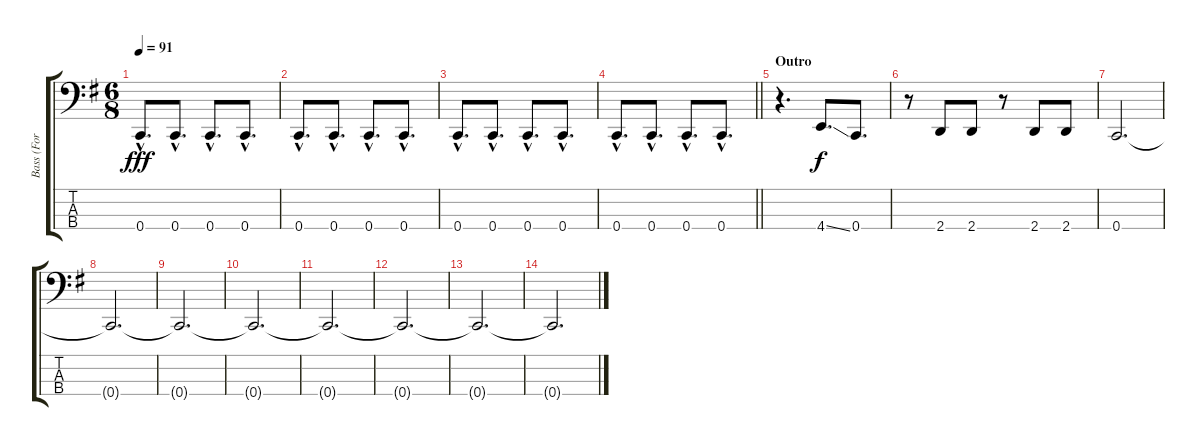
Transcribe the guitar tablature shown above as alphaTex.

\track ("Bass (For Volume)" "Bass (For ") {instrument electricbassfinger}
\staff {score tabs}
\tuning (F2 C2 G1 C1) {hide}
\ts (6 8)
\tempo 91
\clef f4
\ks eminor
0.4{hac}.8{d dy fff} 0.4{hac}.8{d} 0.4{hac}.8{d} 0.4{hac}.8{d} |
0.4{hac}.8{d} 0.4{hac}.8{d} 0.4{hac}.8{d} 0.4{hac}.8{d} |
0.4{hac}.8{d} 0.4{hac}.8{d} 0.4{hac}.8{d} 0.4{hac}.8{d} |
\barLineRight lightlight
0.4{hac}.8{d} 0.4{hac}.8{d} 0.4{hac}.8{d} 0.4{hac}.8{d} |
\section ("" "Outro")
r.4{d} 4.4{ss}.8{d dy f} 0.4.8{d} |
r.8 2.4.8 2.4.8 r.8 2.4.8 2.4.8 |
0.4.2{d} |
0.4{t}.2{d} |
0.4{t}.2{d} |
0.4{t}.2{d} |
0.4{t}.2{d} |
0.4{t}.2{d} |
0.4{t}.2{d} |
0.4{t}.2{d}
